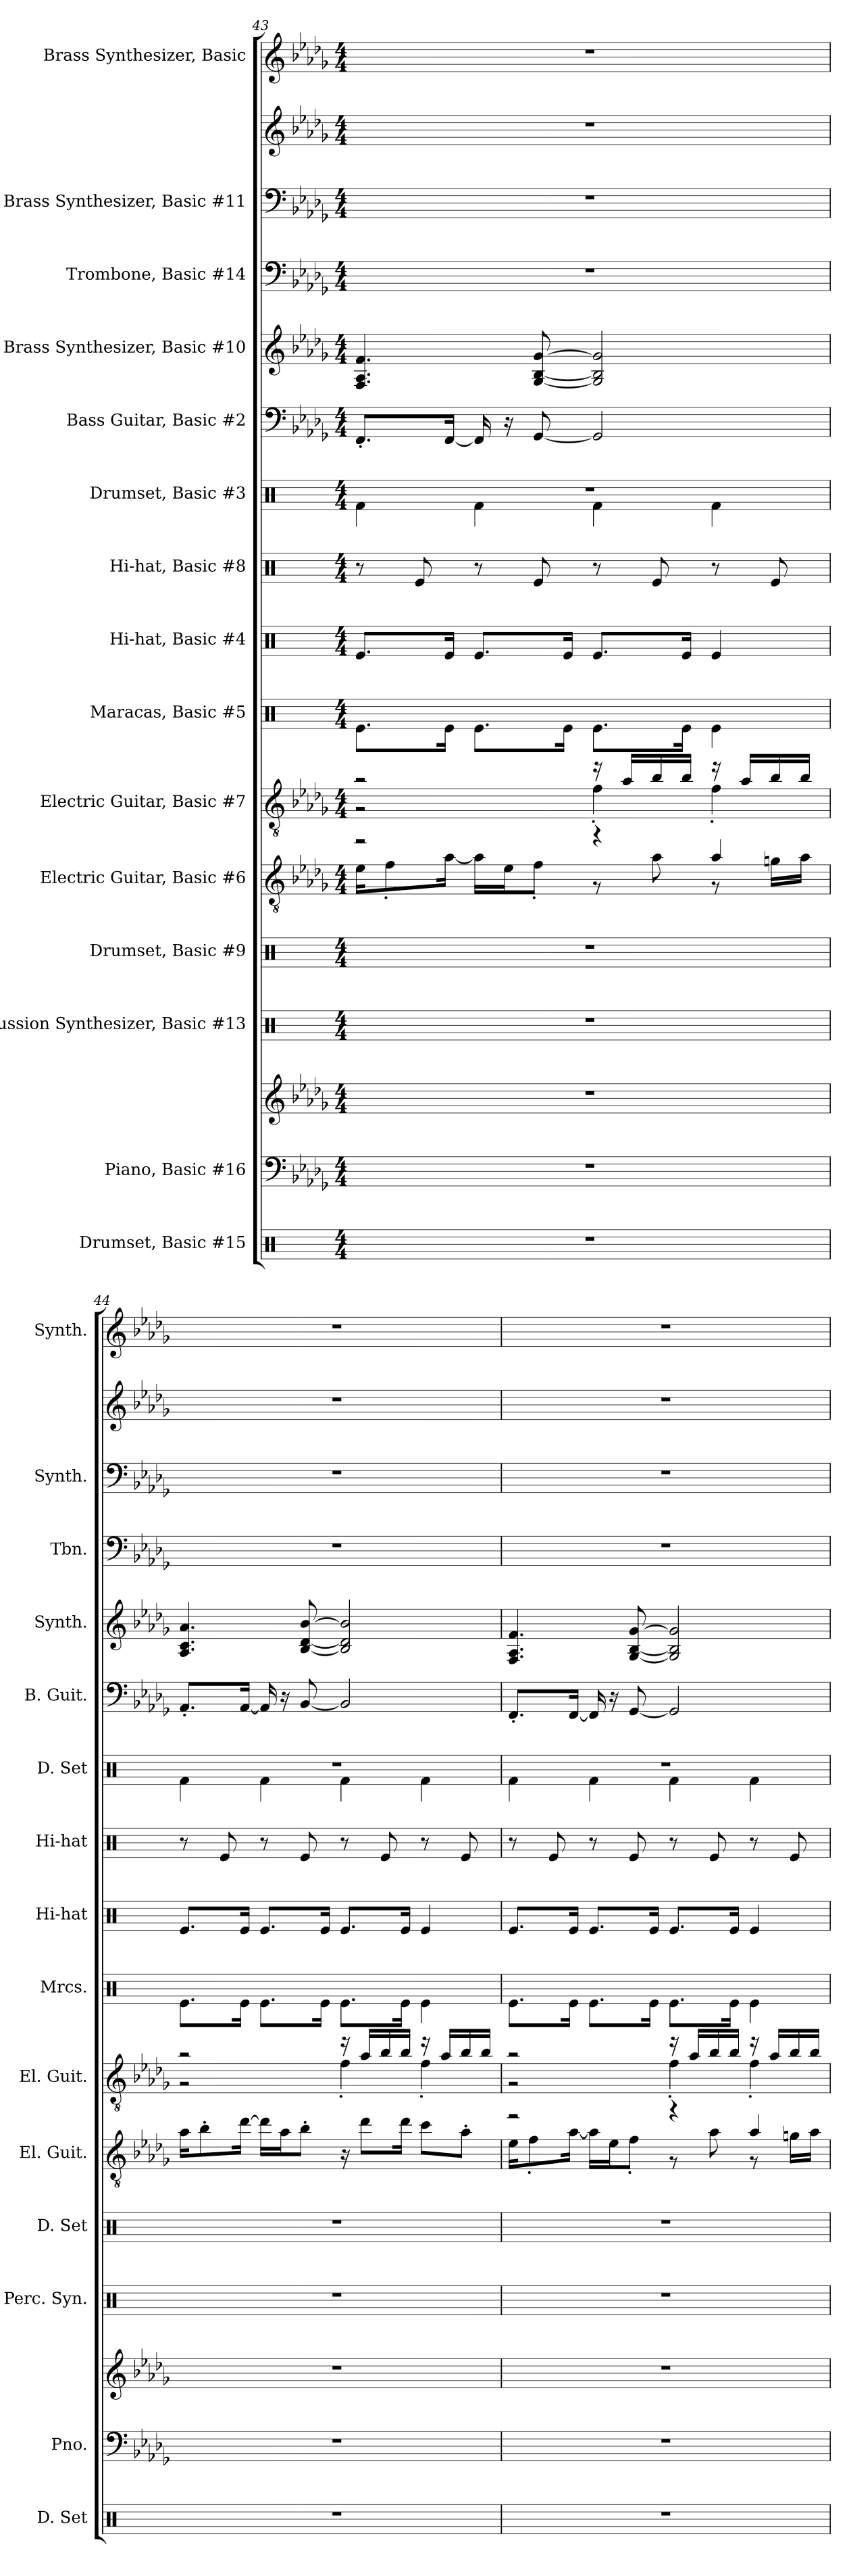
**kern	**kern	**kern	**kern	**kern	**kern	**kern	**kern	**kern	**kern	**kern	**kern	**kern	**kern	**kern	**kern	**kern
*part15	*part14	*part14	*part13	*part12	*part11	*part10	*part9	*part8	*part7	*part6	*part5	*part4	*part3	*part2	*part2	*part1
*staff17	*staff16	*staff15	*staff14	*staff13	*staff12	*staff11	*staff10	*staff9	*staff8	*staff7	*staff6	*staff5	*staff4	*staff3	*staff2	*staff1
*I"Drumset, Basic #15	*I"Piano, Basic #16	*	*I"Percussion Synthesizer, Basic #13	*I"Drumset, Basic #9	*I"Electric Guitar, Basic #6	*I"Electric Guitar, Basic #7	*I"Maracas, Basic #5	*I"Hi-hat, Basic #4	*I"Hi-hat, Basic #8	*I"Drumset, Basic #3	*I"Bass Guitar, Basic #2	*I"Brass Synthesizer, Basic #10	*I"Trombone, Basic #14	*I"Brass Synthesizer, Basic #11	*	*I"Brass Synthesizer, Basic
*I'D. Set	*I'Pno.	*	*I'Perc. Syn.	*I'D. Set	*I'El. Guit.	*I'El. Guit.	*I'Mrcs.	*I'Hi-hat	*I'Hi-hat	*I'D. Set	*I'B. Guit.	*I'Synth.	*I'Tbn.	*I'Synth.	*	*I'Synth.
*clefX	*clefF4	*clefG2	*clefX	*clefX	*clefGv2	*clefGv2	*clefX	*clefX	*clefX	*clefX	*clefF4	*clefG2	*clefF4	*clefF4	*clefG2	*clefG2
*	*	*	*	*	*	*	*	*	*	*	*ITrd7c12	*	*	*	*	*
*k[]	*k[b-e-a-d-g-]	*k[b-e-a-d-g-]	*k[]	*k[]	*k[b-e-a-d-g-]	*k[b-e-a-d-g-]	*k[]	*k[]	*k[]	*k[]	*k[b-e-a-d-g-]	*k[b-e-a-d-g-]	*k[b-e-a-d-g-]	*k[b-e-a-d-g-]	*k[b-e-a-d-g-]	*k[b-e-a-d-g-]
*M4/4	*M4/4	*M4/4	*M4/4	*M4/4	*M4/4	*M4/4	*M4/4	*M4/4	*M4/4	*M4/4	*M4/4	*M4/4	*M4/4	*M4/4	*M4/4	*M4/4
=43	=43	=43	=43	=43	=43	=43	=43	=43	=43	=43	=43	=43	=43	=43	=43	=43
*	*	*	*	*	*^	*^	*	*	*	*^	*	*	*	*	*	*
1r	1r	1r	1r	1r	2r	16e-\KL	2r	2r	8.Re\L	8.Re/L	8r	1r	4Rf\	8.FFF'/L	4.F/ 4.A-/ 4.f/	1r	1r	1r	1r
.	.	.	.	.	.	8f'\	.	.	.	.	.	.	.	.	.	.	.	.	.
.	.	.	.	.	.	.	.	.	.	.	8Re/	.	.	.	.	.	.	.	.
.	.	.	.	.	.	[16a-\Jk	.	.	16Re\Jk	16Re/Jk	.	.	.	[16FFF/Jk	.	.	.	.	.
.	.	.	.	.	.	16a-\LL]	.	.	8.Re\L	8.Re/L	8r	.	4Rf\	16FFF/]	.	.	.	.	.
.	.	.	.	.	.	16e-\J	.	.	.	.	.	.	.	16r	.	.	.	.	.
.	.	.	.	.	.	8f'\J	.	.	.	.	8Re/	.	.	[8GGG-/	[8G-/ [8B-/ [8g-/	.	.	.	.
.	.	.	.	.	.	.	.	.	16Re\Jk	16Re/Jk	.	.	.	.	.	.	.	.	.
.	.	.	.	.	4r	8r	16r	4f'\	8.Re\L	8.Re/L	8r	.	4Rf\	2GGG-/]	2G-/] 2B-/] 2g-/]	.	.	.	.
.	.	.	.	.	.	.	16a-/LL	.	.	.	.	.	.	.	.	.	.	.	.
.	.	.	.	.	.	8a-\	16b-/	.	.	.	8Re/	.	.	.	.	.	.	.	.
.	.	.	.	.	.	.	16b-/JJ	.	16Re\Jk	16Re/Jk	.	.	.	.	.	.	.	.	.
.	.	.	.	.	4a-/	8r	16r	4f'\	4Re\	4Re/	8r	.	4Rf\	.	.	.	.	.	.
.	.	.	.	.	.	.	16a-/LL	.	.	.	.	.	.	.	.	.	.	.	.
.	.	.	.	.	.	16gn\LL	16b-/	.	.	.	8Re/	.	.	.	.	.	.	.	.
.	.	.	.	.	.	16a-\JJ	16b-/JJ	.	.	.	.	.	.	.	.	.	.	.	.
*	*	*	*	*	*v	*v	*	*	*	*	*	*	*	*	*	*	*	*	*
!!LO:PB:g=z
=44	=44	=44	=44	=44	=44	=44	=44	=44	=44	=44	=44	=44	=44	=44	=44	=44	=44	=44
1r	1r	1r	1r	1r	16a-\KL	2r	2r	8.Re\L	8.Re/L	8r	1r	4Rf\	8.AAA-'/L	4.A-/ 4.c/ 4.a-/	1r	1r	1r	1r
.	.	.	.	.	8b-'\	.	.	.	.	.	.	.	.	.	.	.	.	.
.	.	.	.	.	.	.	.	.	.	8Re/	.	.	.	.	.	.	.	.
.	.	.	.	.	[16dd-\Jk	.	.	16Re\Jk	16Re/Jk	.	.	.	[16AAA-/Jk	.	.	.	.	.
.	.	.	.	.	16dd-\LL]	.	.	8.Re\L	8.Re/L	8r	.	4Rf\	16AAA-/]	.	.	.	.	.
.	.	.	.	.	16a-\J	.	.	.	.	.	.	.	16r	.	.	.	.	.
.	.	.	.	.	8b-'\J	.	.	.	.	8Re/	.	.	[8BBB-/	[8B-/ [8d-/ [8b-/	.	.	.	.
.	.	.	.	.	.	.	.	16Re\Jk	16Re/Jk	.	.	.	.	.	.	.	.	.
.	.	.	.	.	16r	16r	4f'\	8.Re\L	8.Re/L	8r	.	4Rf\	2BBB-/]	2B-/] 2d-/] 2b-/]	.	.	.	.
.	.	.	.	.	8dd-\L	16a-/LL	.	.	.	.	.	.	.	.	.	.	.	.
.	.	.	.	.	.	16b-/	.	.	.	8Re/	.	.	.	.	.	.	.	.
.	.	.	.	.	16dd-\Jk	16b-/JJ	.	16Re\Jk	16Re/Jk	.	.	.	.	.	.	.	.	.
.	.	.	.	.	8cc\L	16r	4f'\	4Re\	4Re/	8r	.	4Rf\	.	.	.	.	.	.
.	.	.	.	.	.	16a-/LL	.	.	.	.	.	.	.	.	.	.	.	.
.	.	.	.	.	8a-'\J	16b-/	.	.	.	8Re/	.	.	.	.	.	.	.	.
.	.	.	.	.	.	16b-/JJ	.	.	.	.	.	.	.	.	.	.	.	.
=45	=45	=45	=45	=45	=45	=45	=45	=45	=45	=45	=45	=45	=45	=45	=45	=45	=45	=45
*	*	*	*	*	*^	*	*	*	*	*	*	*	*	*	*	*	*	*
1r	1r	1r	1r	1r	2r	16e-\KL	2r	2r	8.Re\L	8.Re/L	8r	1r	4Rf\	8.FFF'/L	4.F/ 4.A-/ 4.f/	1r	1r	1r	1r
.	.	.	.	.	.	8f'\	.	.	.	.	.	.	.	.	.	.	.	.	.
.	.	.	.	.	.	.	.	.	.	.	8Re/	.	.	.	.	.	.	.	.
.	.	.	.	.	.	[16a-\Jk	.	.	16Re\Jk	16Re/Jk	.	.	.	[16FFF/Jk	.	.	.	.	.
.	.	.	.	.	.	16a-\LL]	.	.	8.Re\L	8.Re/L	8r	.	4Rf\	16FFF/]	.	.	.	.	.
.	.	.	.	.	.	16e-\J	.	.	.	.	.	.	.	16r	.	.	.	.	.
.	.	.	.	.	.	8f'\J	.	.	.	.	8Re/	.	.	[8GGG-/	[8G-/ [8B-/ [8g-/	.	.	.	.
.	.	.	.	.	.	.	.	.	16Re\Jk	16Re/Jk	.	.	.	.	.	.	.	.	.
.	.	.	.	.	4r	8r	16r	4f'\	8.Re\L	8.Re/L	8r	.	4Rf\	2GGG-/]	2G-/] 2B-/] 2g-/]	.	.	.	.
.	.	.	.	.	.	.	16a-/LL	.	.	.	.	.	.	.	.	.	.	.	.
.	.	.	.	.	.	8a-\	16b-/	.	.	.	8Re/	.	.	.	.	.	.	.	.
.	.	.	.	.	.	.	16b-/JJ	.	16Re\Jk	16Re/Jk	.	.	.	.	.	.	.	.	.
.	.	.	.	.	4a-/	8r	16r	4f'\	4Re\	4Re/	8r	.	4Rf\	.	.	.	.	.	.
.	.	.	.	.	.	.	16a-/LL	.	.	.	.	.	.	.	.	.	.	.	.
.	.	.	.	.	.	16gn\LL	16b-/	.	.	.	8Re/	.	.	.	.	.	.	.	.
.	.	.	.	.	.	16a-\JJ	16b-/JJ	.	.	.	.	.	.	.	.	.	.	.	.
*	*	*	*	*	*v	*v	*	*	*	*	*	*v	*v	*	*	*	*	*	*
*	*	*	*	*	*	*v	*v	*	*	*	*	*	*	*	*	*	*
=	=	=	=	=	=	=	=	=	=	=	=	=	=	=	=	=
*-	*-	*-	*-	*-	*-	*-	*-	*-	*-	*-	*-	*-	*-	*-	*-	*-
